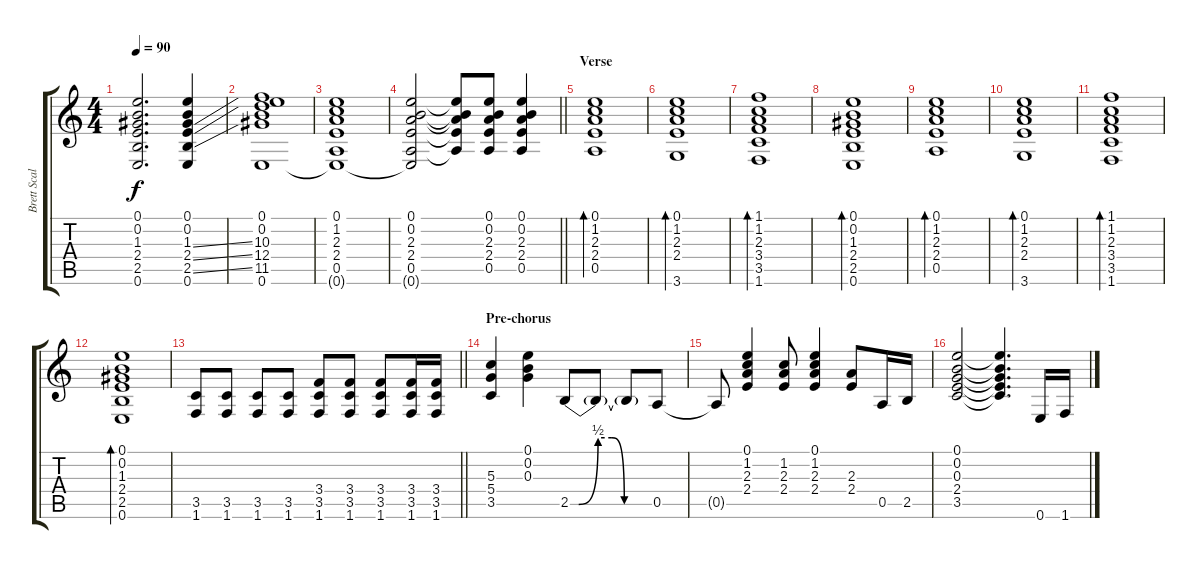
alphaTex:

\track ("Brett Scallions (Rhythm Guitar)" "Brett Scal") {instrument distortionguitar}
\staff {score tabs}
\tuning (E4 B3 G3 D3 A2 E2) {hide}
\ts (4 4)
\tempo 90
\clef g2
\ks c
(0.1 0.2 1.3 2.4 2.5 0.6).2{d dy f} (0.1 0.2 1.3{ss} 2.4{ss} 2.5{ss} 0.6).4 |
(0.1 0.2 10.3 12.4 11.5 0.6).1 |
(0.1 1.2 2.3 2.4 0.5 0.6{t}).1{instrument electricguitarclean} |
\barLineRight lightlight
(0.1 0.2 2.3 2.4 0.5 0.6{t}).2 (0.1{t} 0.2{t} 2.3{t} 2.4{t} 0.5{t}).8 (0.1 0.2 2.3 2.4 0.5).8 (0.1 0.2 2.3 2.4 0.5).4 |
\section ("" "Verse")
(0.1 1.2 2.3 2.4 0.5).1{bd 240} |
(0.1 1.2 2.3 2.4 3.6).1{bd 240} |
(1.1 1.2 2.3 3.4 3.5 1.6).1{bd 240} |
(0.1 0.2 1.3 2.4 2.5 0.6).1{bd 240} |
(0.1 1.2 2.3 2.4 0.5).1{bd 240} |
(0.1 1.2 2.3 2.4 3.6).1{bd 240} |
(1.1 1.2 2.3 3.4 3.5 1.6).1{bd 240} |
(0.1 0.2 1.3 2.4 2.5 0.6).1{bd 240} |
\barLineRight lightlight
(3.5 1.6).8{volume 0 instrument distortionguitar} (3.5 1.6).8{volume 13} (3.5 1.6).8 (3.5 1.6).8 (3.4 3.5 1.6).8 (3.4 3.5 1.6).8 (3.4 3.5 1.6).8 (3.4 3.5 1.6).16 (3.4 3.5 1.6).16 |
\section ("" "Pre-chorus")
(5.3 5.4 3.5).4 (0.1 0.2 0.3).4 2.5{be (custom 0 0 6 0 20 2 30 2 39 0 60 0)}.8 2.5{t}.8 2.5{t}.8 0.5.8 |
0.5{t}.8 (0.1 1.2 2.3 2.4).4 (1.2 2.3 2.4).8 (0.1 1.2 2.3 2.4).4 (2.3 2.4).8 0.5.16 2.5.16 |
(0.1 0.2 0.3 2.4 3.5).2 (0.1{t} 0.2{t} 0.3{t} 2.4{t} 3.5{t}).4{d} 0.6.16 1.6.16
